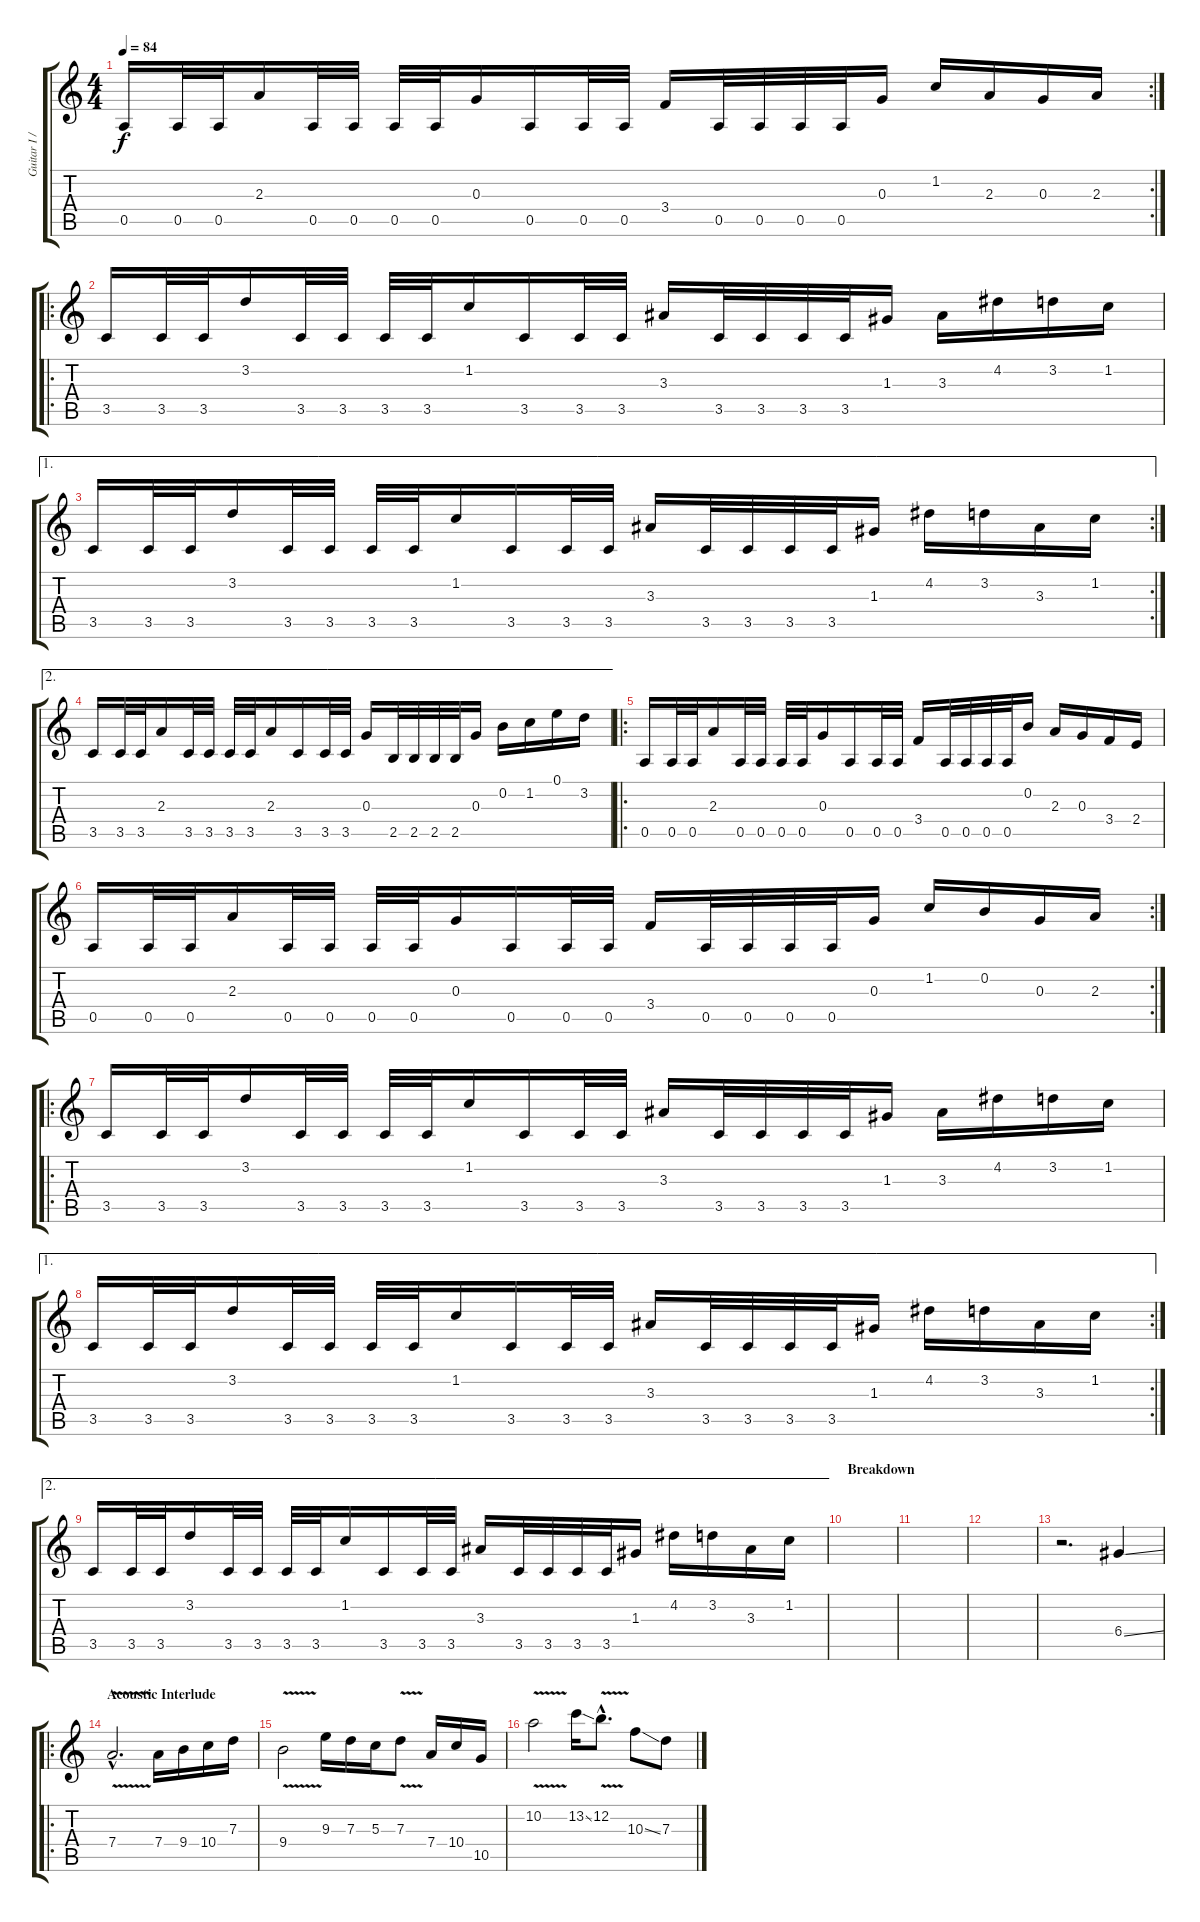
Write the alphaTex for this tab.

\track ("Guitar I / Acoustic" "Guitar I /") {instrument distortionguitar}
\staff {score tabs}
\tuning (E4 B3 G3 D3 A2 E2) {hide}
\rc 2
\ts (4 4)
\tempo 84
\clef g2
\ks c
0.5.16{dy f} 0.5.32 0.5.32 2.3.16 0.5.32 0.5.32 0.5.32 0.5.32 0.3.16 0.5.16 0.5.32 0.5.32 3.4.16 0.5.32 0.5.32 0.5.32 0.5.32 0.3.16 1.2.16 2.3.16 0.3.16 2.3.16 |
\ro
3.5.16 3.5.32 3.5.32 3.2.16 3.5.32 3.5.32 3.5.32 3.5.32 1.2.16 3.5.16 3.5.32 3.5.32 3.3.16 3.5.32 3.5.32 3.5.32 3.5.32 1.3.16 3.3.16 4.2.16 3.2.16 1.2.16 |
\ae 1
\rc 2
3.5.16 3.5.32 3.5.32 3.2.16 3.5.32 3.5.32 3.5.32 3.5.32 1.2.16 3.5.16 3.5.32 3.5.32 3.3.16 3.5.32 3.5.32 3.5.32 3.5.32 1.3.16 4.2.16 3.2.16 3.3.16 1.2.16 |
\ae 2
3.5.16 3.5.32 3.5.32 2.3.16 3.5.32 3.5.32 3.5.32 3.5.32 2.3.16 3.5.16 3.5.32 3.5.32 0.3.16 2.5.32 2.5.32 2.5.32 2.5.32 0.3.16 0.2.16 1.2.16 0.1.16 3.2.16 |
\ro
0.5.16 0.5.32 0.5.32 2.3.16 0.5.32 0.5.32 0.5.32 0.5.32 0.3.16 0.5.16 0.5.32 0.5.32 3.4.16 0.5.32 0.5.32 0.5.32 0.5.32 0.2.16 2.3.16 0.3.16 3.4.16 2.4.16 |
\rc 2
0.5.16 0.5.32 0.5.32 2.3.16 0.5.32 0.5.32 0.5.32 0.5.32 0.3.16 0.5.16 0.5.32 0.5.32 3.4.16 0.5.32 0.5.32 0.5.32 0.5.32 0.3.16 1.2.16 0.2.16 0.3.16 2.3.16 |
\ro
3.5.16 3.5.32 3.5.32 3.2.16 3.5.32 3.5.32 3.5.32 3.5.32 1.2.16 3.5.16 3.5.32 3.5.32 3.3.16 3.5.32 3.5.32 3.5.32 3.5.32 1.3.16 3.3.16 4.2.16 3.2.16 1.2.16 |
\ae 1
\rc 2
3.5.16 3.5.32 3.5.32 3.2.16 3.5.32 3.5.32 3.5.32 3.5.32 1.2.16 3.5.16 3.5.32 3.5.32 3.3.16 3.5.32 3.5.32 3.5.32 3.5.32 1.3.16 4.2.16 3.2.16 3.3.16 1.2.16 |
\ae 2
3.5.16 3.5.32 3.5.32 3.2.16 3.5.32 3.5.32 3.5.32 3.5.32 1.2.16 3.5.16 3.5.32 3.5.32 3.3.16 3.5.32 3.5.32 3.5.32 3.5.32 1.3.16 4.2.16 3.2.16 3.3.16 1.2.16 |
\section ("" "Breakdown")
|
|
|
r.2{d instrument acousticguitarsteel} 6.4{ss}.4 |
\ro
\section ("" "Acoustic Interlude")
7.4{v hac}.2{d instrument acousticguitarsteel} 7.4.16 9.4.16 10.4.16 7.3.16 |
9.4{v}.2{instrument acousticguitarsteel} 9.3.16 7.3.16 5.3.16 7.3{v}.8 7.4.16 10.4.16 10.5.16 |
10.2{v}.2{instrument acousticguitarsteel} 13.2{ss}.16 12.2{v hac}.8{d} 10.3{ss}.8 7.3.8
